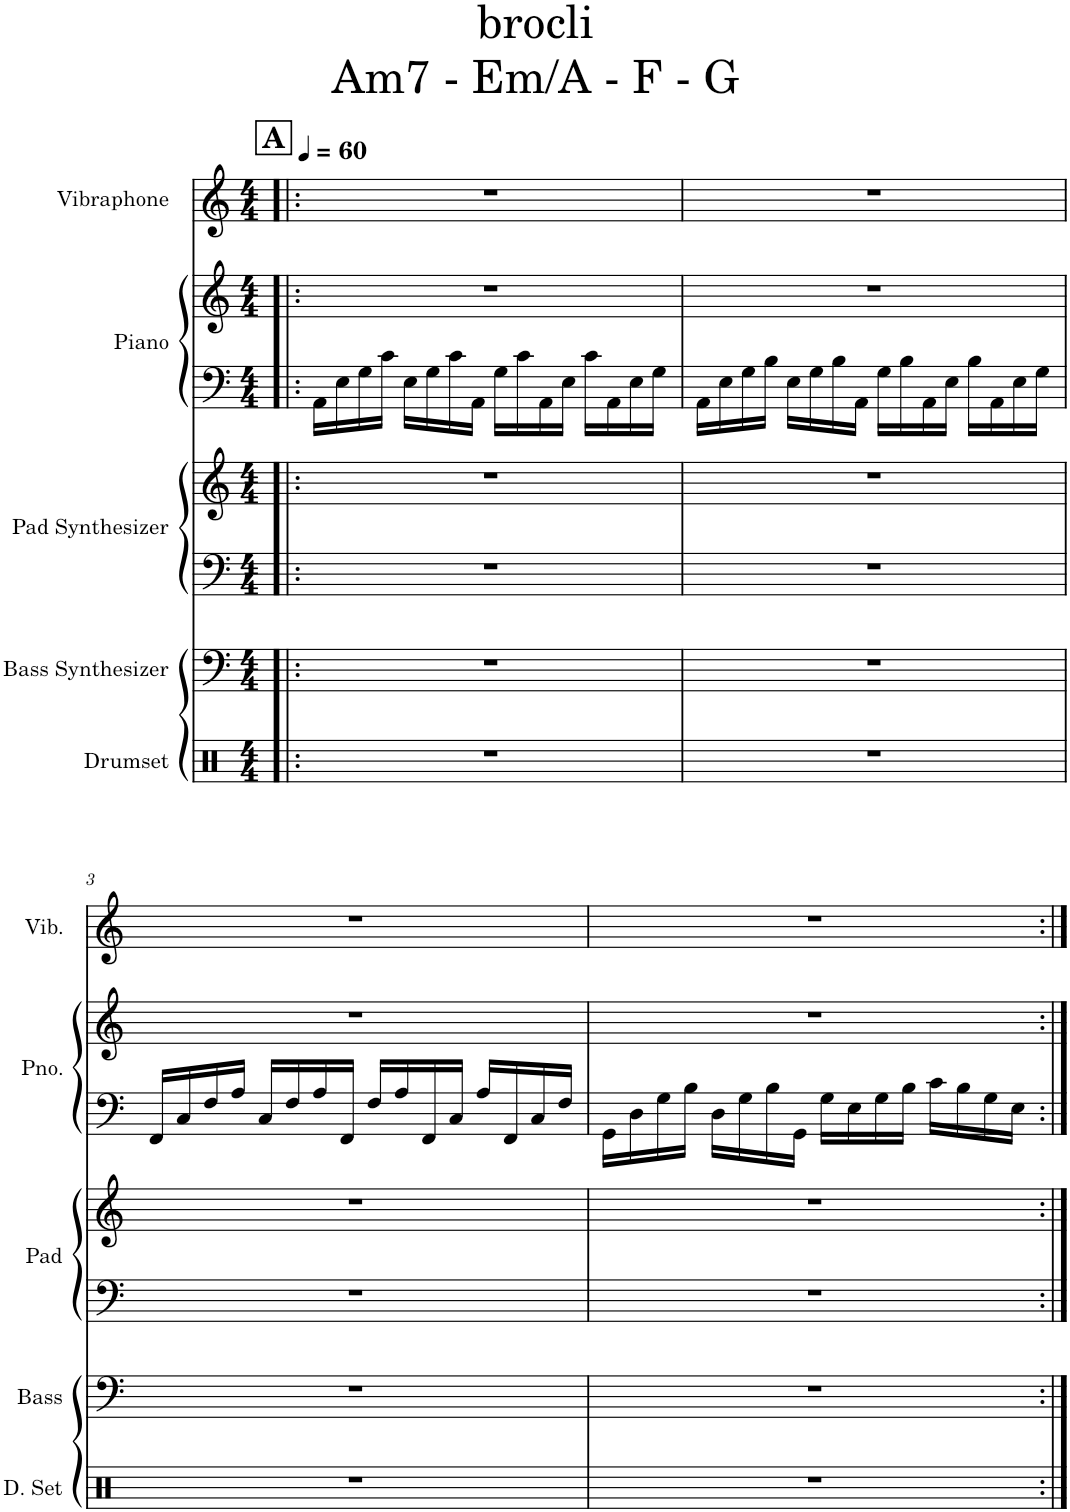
**kern	**kern	**kern	**kern	**kern	**kern	**kern
*part5	*part4	*part3	*part3	*part2	*part2	*part1
*staff7	*staff6	*staff5	*staff4	*staff3	*staff2	*staff1
*I"Drumset	*I"Bass Synthesizer	*I"Pad Synthesizer	*	*I"Piano	*	*I"Vibraphone
*I'D. Set	*I'Bass	*I'Pad	*	*I'Pno.	*	*I'Vib.
*clefX	*clefF4	*clefF4	*clefG2	*clefF4	*clefG2	*clefG2
*k[]	*k[]	*k[]	*k[]	*k[]	*k[]	*k[]
*M4/4	*M4/4	*M4/4	*M4/4	*M4/4	*M4/4	*M4/4
*MM60	*MM60	*MM60	*MM60	*MM60	*MM60	*MM60
!!LO:REH:place=s1:a:B:cj:fs=14:t=A
=1!|:	=1!|:	=1!|:	=1!|:	=1!|:	=1!|:	=1!|:
1r	1r	1r	1r	16AA\LL	1r	1r
.	.	.	.	16E\	.	.
.	.	.	.	16G\	.	.
.	.	.	.	16c\JJ	.	.
.	.	.	.	16E\LL	.	.
.	.	.	.	16G\	.	.
.	.	.	.	16c\	.	.
.	.	.	.	16AA\JJ	.	.
.	.	.	.	16G\LL	.	.
.	.	.	.	16c\	.	.
.	.	.	.	16AA\	.	.
.	.	.	.	16E\JJ	.	.
.	.	.	.	16c\LL	.	.
.	.	.	.	16AA\	.	.
.	.	.	.	16E\	.	.
.	.	.	.	16G\JJ	.	.
=2	=2	=2	=2	=2	=2	=2
1r	1r	1r	1r	16AA\LL	1r	1r
.	.	.	.	16E\	.	.
.	.	.	.	16G\	.	.
.	.	.	.	16B\JJ	.	.
.	.	.	.	16E\LL	.	.
.	.	.	.	16G\	.	.
.	.	.	.	16B\	.	.
.	.	.	.	16AA\JJ	.	.
.	.	.	.	16G\LL	.	.
.	.	.	.	16B\	.	.
.	.	.	.	16AA\	.	.
.	.	.	.	16E\JJ	.	.
.	.	.	.	16B\LL	.	.
.	.	.	.	16AA\	.	.
.	.	.	.	16E\	.	.
.	.	.	.	16G\JJ	.	.
!!LO:LB:g=z
=3	=3	=3	=3	=3	=3	=3
1r	1r	1r	1r	16FF/LL	1r	1r
.	.	.	.	16C/	.	.
.	.	.	.	16F/	.	.
.	.	.	.	16A/JJ	.	.
.	.	.	.	16C/LL	.	.
.	.	.	.	16F/	.	.
.	.	.	.	16A/	.	.
.	.	.	.	16FF/JJ	.	.
.	.	.	.	16F/LL	.	.
.	.	.	.	16A/	.	.
.	.	.	.	16FF/	.	.
.	.	.	.	16C/JJ	.	.
.	.	.	.	16A/LL	.	.
.	.	.	.	16FF/	.	.
.	.	.	.	16C/	.	.
.	.	.	.	16F/JJ	.	.
=4	=4	=4	=4	=4	=4	=4
1r	1r	1r	1r	16GG\LL	1r	1r
.	.	.	.	16D\	.	.
.	.	.	.	16G\	.	.
.	.	.	.	16B\JJ	.	.
.	.	.	.	16D\LL	.	.
.	.	.	.	16G\	.	.
.	.	.	.	16B\	.	.
.	.	.	.	16GG\JJ	.	.
.	.	.	.	16G\LL	.	.
.	.	.	.	16E\	.	.
.	.	.	.	16G\	.	.
.	.	.	.	16B\JJ	.	.
.	.	.	.	16c\LL	.	.
.	.	.	.	16B\	.	.
.	.	.	.	16G\	.	.
.	.	.	.	16E\JJ	.	.
=:|!	=:|!	=:|!	=:|!	=:|!	=:|!	=:|!
*-	*-	*-	*-	*-	*-	*-
